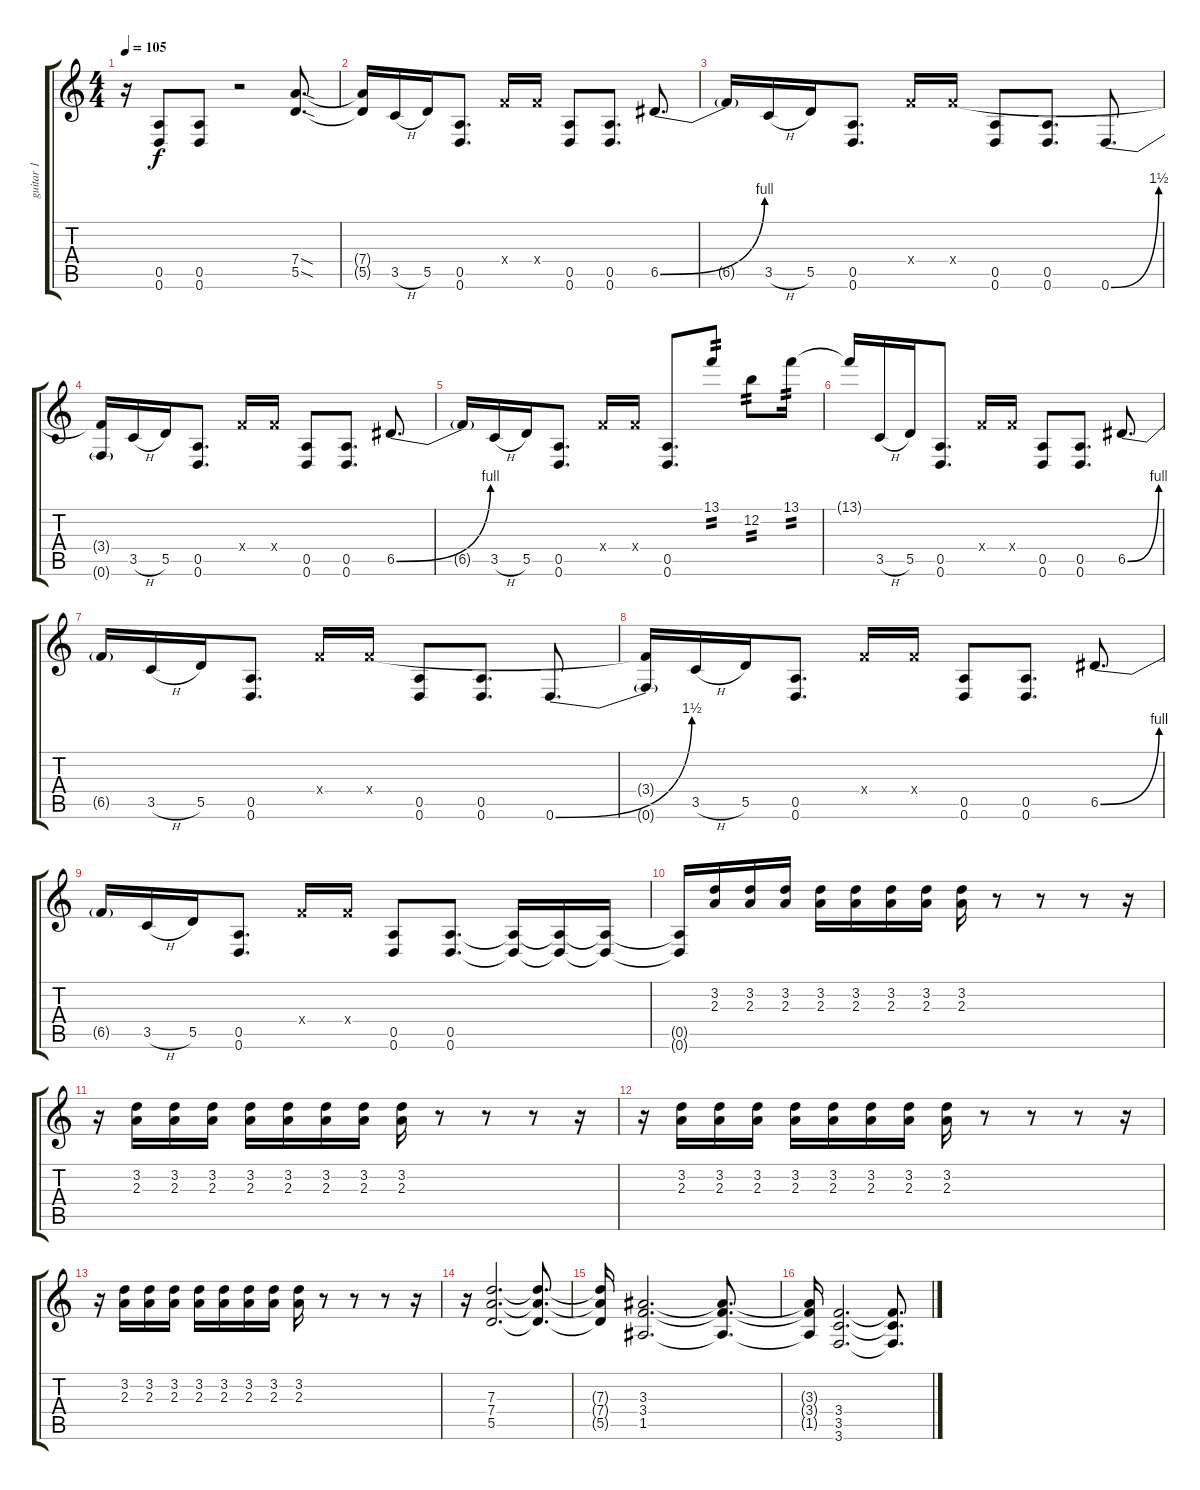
\track ("guitar 1" "guitar 1") {instrument distortionguitar}
\staff {score tabs}
\tuning (E4 B3 G3 D3 A2 D2) {hide}
\ts (4 4)
\tempo 105
\clef g2
\ks c
r.16{dy f} (0.5 0.6).8 (0.5 0.6).8 r.2 (7.4{sod} 5.5{sod}).8{d} |
(7.4{t} 5.5{t}).16 3.5{h}.16 5.5.16 (0.5 0.6).8{d} 3.4{x}.16 3.4{x}.16 (0.5 0.6).8 (0.5 0.6).8{d} 6.5{be (bend 0 0 60 4)}.8{d} |
6.5{t}.16 3.5{h}.16 5.5.16 (0.5 0.6).8{d} 3.4{x}.16 3.4{x}.16 (0.5 0.6).8 (0.5 0.6).8{d} 0.6{be (bend 0 0 60 6)}.8{d} |
(3.4{t} 0.6{t}).16 3.5{h}.16 5.5.16 (0.5 0.6).8{d} 3.4{x}.16 3.4{x}.16 (0.5 0.6).8 (0.5 0.6).8{d} 6.5{be (bend 0 0 60 4)}.8{d} |
6.5{t}.16 3.5{h}.16 5.5.16 (0.5 0.6).8{d} 3.4{x}.16 3.4{x}.16 (0.5 0.6).8{d} 13.1.8{tp 2} 12.2.8{tp 2} 13.1.16{tp 2} |
13.1{t}.16 3.5{h}.16 5.5.16 (0.5 0.6).8{d} 3.4{x}.16 3.4{x}.16 (0.5 0.6).8 (0.5 0.6).8{d} 6.5{be (bend 0 0 60 4)}.8{d} |
6.5{t}.16 3.5{h}.16 5.5.16 (0.5 0.6).8{d} 3.4{x}.16 3.4{x}.16 (0.5 0.6).8 (0.5 0.6).8{d} 0.6{be (bend 0 0 60 6)}.8{d} |
(3.4{t} 0.6{t}).16 3.5{h}.16 5.5.16 (0.5 0.6).8{d} 3.4{x}.16 3.4{x}.16 (0.5 0.6).8 (0.5 0.6).8{d} 6.5{be (bend 0 0 60 4)}.8{d} |
6.5{t}.16 3.5{h}.16 5.5.16 (0.5 0.6).8{d} 3.4{x}.16 3.4{x}.16 (0.5 0.6).8 (0.5 0.6).8{d} (0.5{t} 0.6{t}).16 (0.5{t} 0.6{t}).16 (0.5{t} 0.6{t}).16 |
(0.5{t} 0.6{t}).16 (3.2 2.3).16 (3.2 2.3).16 (3.2 2.3).16 (3.2 2.3).16 (3.2 2.3).16 (3.2 2.3).16 (3.2 2.3).16 (3.2 2.3).16 r.8 r.8 r.8 r.16 |
r.16 (3.2 2.3).16 (3.2 2.3).16 (3.2 2.3).16 (3.2 2.3).16 (3.2 2.3).16 (3.2 2.3).16 (3.2 2.3).16 (3.2 2.3).16 r.8 r.8 r.8 r.16 |
r.16 (3.2 2.3).16 (3.2 2.3).16 (3.2 2.3).16 (3.2 2.3).16 (3.2 2.3).16 (3.2 2.3).16 (3.2 2.3).16 (3.2 2.3).16 r.8 r.8 r.8 r.16 |
r.16 (3.2 2.3).16 (3.2 2.3).16 (3.2 2.3).16 (3.2 2.3).16 (3.2 2.3).16 (3.2 2.3).16 (3.2 2.3).16 (3.2 2.3).16 r.8 r.8 r.8 r.16 |
r.16 (7.3 7.4 5.5).2{d} (7.3{t} 7.4{t} 5.5{t}).8{d} |
(7.3{t} 7.4{t} 5.5{t}).16 (3.3 3.4 1.5).2{d} (3.3{t} 3.4{t} 1.5{t}).8{d} |
(3.3{t} 3.4{t} 1.5{t}).16 (3.4 3.5 3.6).2{d} (3.4{t} 3.5{t} 3.6{t}).8{d}
